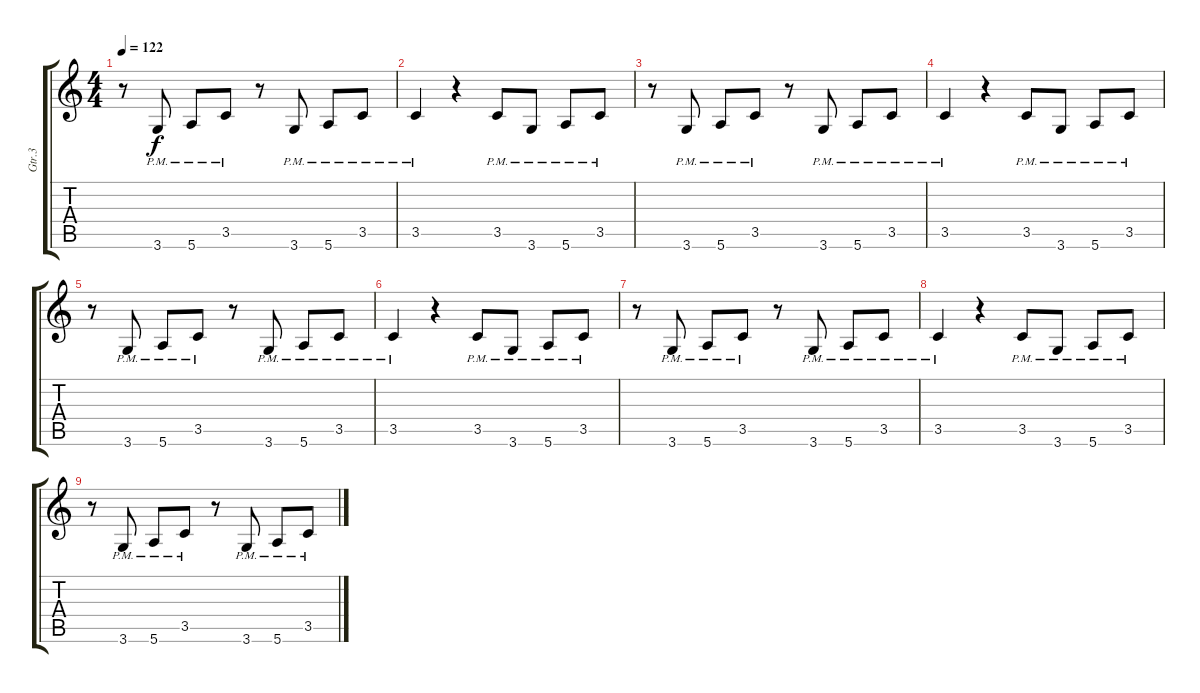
\track ("Gtr.3" "Gtr.3") {instrument distortionguitar}
\staff {score tabs}
\tuning (E4 B3 G3 D3 A2 E2) {hide}
\ts (4 4)
\tempo 122
\clef g2
\ks c
r.8{dy f} 3.6{pm}.8 5.6{pm}.8 3.5{pm}.8 r.8 3.6{pm}.8 5.6{pm}.8 3.5{pm}.8 |
3.5{pm}.4 r.4 3.5{pm}.8 3.6{pm}.8 5.6{pm}.8 3.5{pm}.8 |
r.8 3.6{pm}.8 5.6{pm}.8 3.5{pm}.8 r.8 3.6{pm}.8 5.6{pm}.8 3.5{pm}.8 |
3.5{pm}.4 r.4 3.5{pm}.8 3.6{pm}.8 5.6{pm}.8 3.5{pm}.8 |
r.8 3.6{pm}.8 5.6{pm}.8 3.5{pm}.8 r.8 3.6{pm}.8 5.6{pm}.8 3.5{pm}.8 |
3.5{pm}.4 r.4 3.5{pm}.8 3.6{pm}.8 5.6{pm}.8 3.5{pm}.8 |
r.8 3.6{pm}.8 5.6{pm}.8 3.5{pm}.8 r.8 3.6{pm}.8 5.6{pm}.8 3.5{pm}.8 |
3.5{pm}.4 r.4 3.5{pm}.8 3.6{pm}.8 5.6{pm}.8 3.5{pm}.8 |
r.8 3.6{pm}.8 5.6{pm}.8 3.5{pm}.8 r.8 3.6{pm}.8 5.6{pm}.8 3.5{pm}.8
